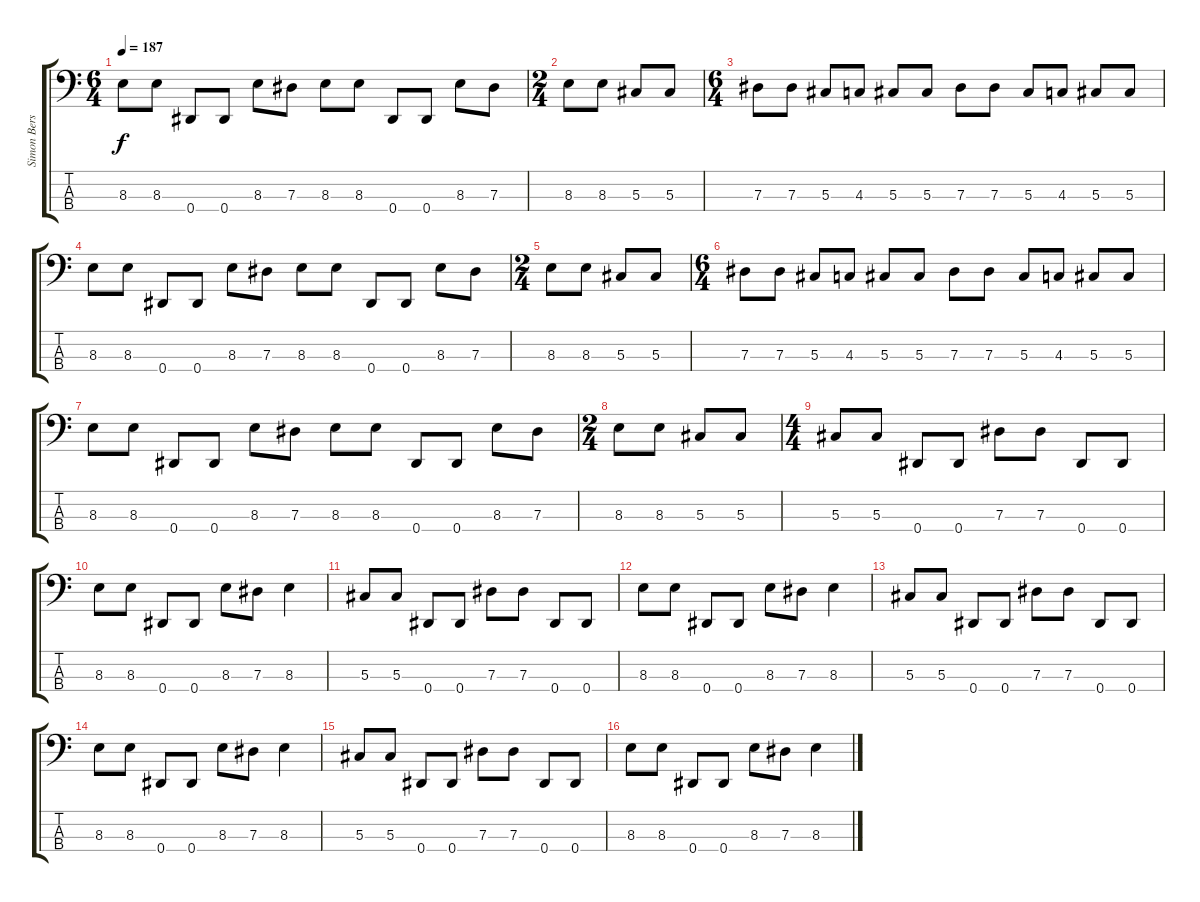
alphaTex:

\track ("Simon Berserker" "Simon Bers") {instrument electricbasspick}
\staff {score tabs}
\tuning (Gb2 Db2 Ab1 Eb1) {hide}
\ts (6 4)
\tempo 187
\clef f4
\ks c
8.3.8{dy f} 8.3.8 0.4.8 0.4.8 8.3.8 7.3.8 8.3.8 8.3.8 0.4.8 0.4.8 8.3.8 7.3.8 |
\ts (2 4)
8.3.8 8.3.8 5.3.8 5.3.8 |
\ts (6 4)
7.3.8 7.3.8 5.3.8 4.3.8 5.3.8 5.3.8 7.3.8 7.3.8 5.3.8 4.3.8 5.3.8 5.3.8 |
8.3.8 8.3.8 0.4.8 0.4.8 8.3.8 7.3.8 8.3.8 8.3.8 0.4.8 0.4.8 8.3.8 7.3.8 |
\ts (2 4)
8.3.8 8.3.8 5.3.8 5.3.8 |
\ts (6 4)
7.3.8 7.3.8 5.3.8 4.3.8 5.3.8 5.3.8 7.3.8 7.3.8 5.3.8 4.3.8 5.3.8 5.3.8 |
8.3.8 8.3.8 0.4.8 0.4.8 8.3.8 7.3.8 8.3.8 8.3.8 0.4.8 0.4.8 8.3.8 7.3.8 |
\ts (2 4)
8.3.8 8.3.8 5.3.8 5.3.8 |
\ts (4 4)
5.3.8 5.3.8 0.4.8 0.4.8 7.3.8 7.3.8 0.4.8 0.4.8 |
8.3.8 8.3.8 0.4.8 0.4.8 8.3.8 7.3.8 8.3.4 |
5.3.8 5.3.8 0.4.8 0.4.8 7.3.8 7.3.8 0.4.8 0.4.8 |
8.3.8 8.3.8 0.4.8 0.4.8 8.3.8 7.3.8 8.3.4 |
5.3.8 5.3.8 0.4.8 0.4.8 7.3.8 7.3.8 0.4.8 0.4.8 |
8.3.8 8.3.8 0.4.8 0.4.8 8.3.8 7.3.8 8.3.4 |
5.3.8 5.3.8 0.4.8 0.4.8 7.3.8 7.3.8 0.4.8 0.4.8 |
8.3.8 8.3.8 0.4.8 0.4.8 8.3.8 7.3.8 8.3.4
